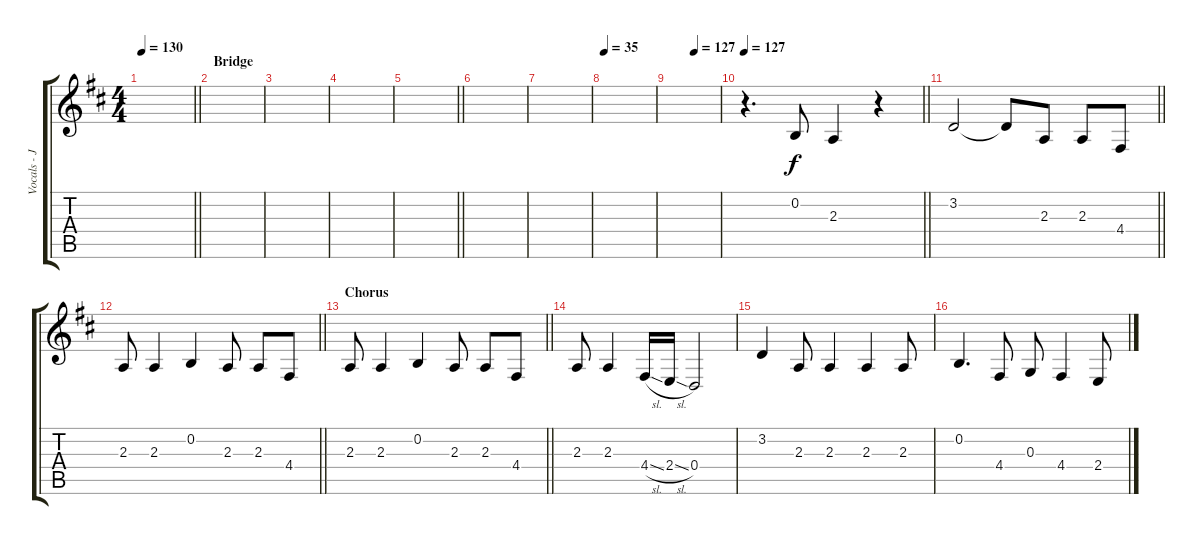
\track ("Vocals - Jimmy" "Vocals - J") {instrument tenorsax}
\staff {score tabs}
\tuning (E4 B3 G3 D3 A2 E2) {hide}
\ts (4 4)
\tempo 130
\clef g2
\barLineRight lightlight
\ks d
|
\section ("" "Bridge")
|
|
|
\barLineRight lightlight
|
|
|
\tempo 35
|
\tempo (127 0.5)
|
\tempo 127
\barLineRight lightlight
r.4{d} 0.2.8 2.3.4 r.4 |
\barLineRight lightlight
3.2.2 3.2{t}.8 2.3.8 2.3.8 4.4.8 |
\barLineRight lightlight
2.3.8 2.3.4 0.2.4 2.3.8 2.3.8 4.4.8 |
\section ("" "Chorus")
\barLineRight lightlight
2.3.8 2.3.4 0.2.4 2.3.8 2.3.8 4.4.8 |
\section ("" "")
2.3.8 2.3.4 4.4{sl}.16 2.4{sl}.16 0.4.2 |
3.2.4 2.3.8 2.3.4 2.3.4 2.3.8 |
0.2.4{d} 4.4.8 0.3.8 4.4.4 2.4.8
